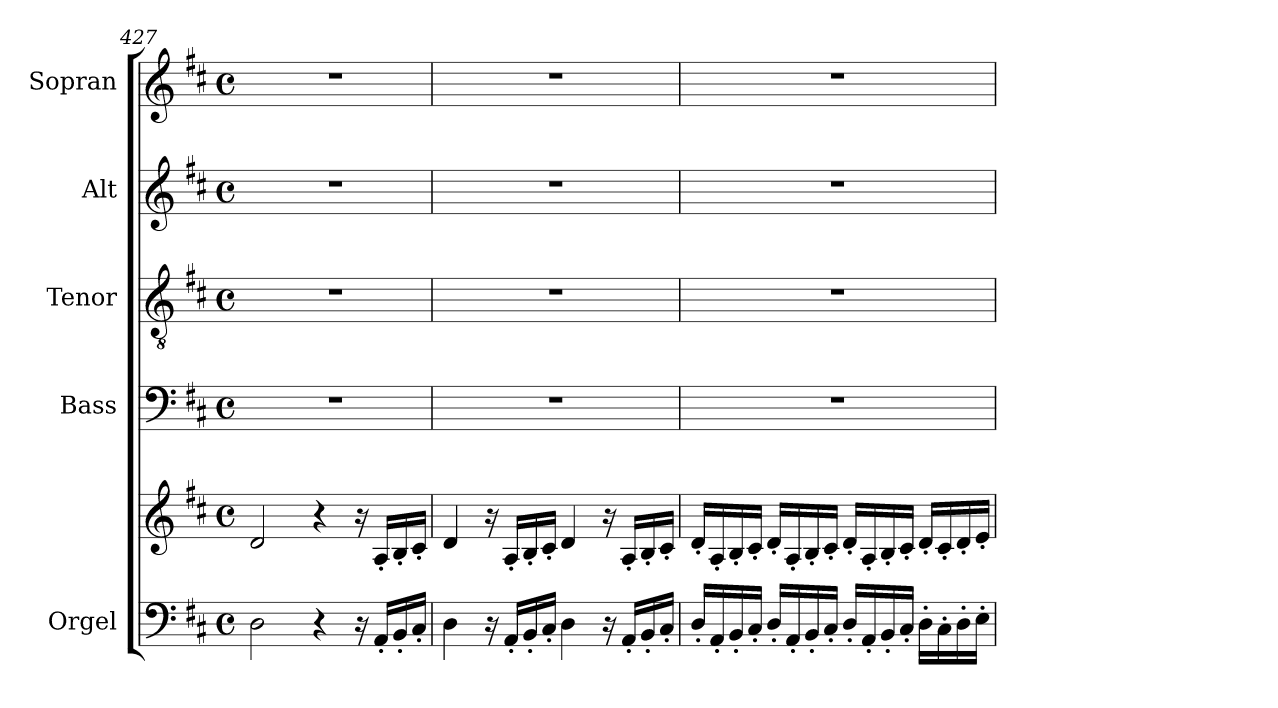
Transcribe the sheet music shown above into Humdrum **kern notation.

**kern	**kern	**kern	**kern	**kern	**kern
*part5	*part5	*part4	*part3	*part2	*part1
*staff6	*staff5	*staff4	*staff3	*staff2	*staff1
*I"Orgel	*	*I"Bass	*I"Tenor	*I"Alt	*I"Sopran
*I'Org.	*	*I'B.	*I'T.	*I'A.	*I'S.
*clefF4	*clefG2	*clefF4	*clefGv2	*clefG2	*clefG2
*k[f#c#]	*k[f#c#]	*k[f#c#]	*k[f#c#]	*k[f#c#]	*k[f#c#]
*D:	*D:	*D:	*D:	*D:	*D:
*M4/4	*M4/4	*M4/4	*M4/4	*M4/4	*M4/4
*met(c)	*met(c)	*met(c)	*met(c)	*met(c)	*met(c)
=427	=427	=427	=427	=427	=427
2D\	2d/	1r	1r	1r	1r
4r	4r	.	.	.	.
16r	16r	.	.	.	.
16AA'</LL	16A'</LL	.	.	.	.
16BB'</	16B'</	.	.	.	.
16C#'</JJ	16c#'</JJ	.	.	.	.
=428	=428	=428	=428	=428	=428
4D\	4d/	1r	1r	1r	1r
16r	16r	.	.	.	.
16AA'</LL	16A'</LL	.	.	.	.
16BB'</	16B'</	.	.	.	.
16C#'</JJ	16c#'</JJ	.	.	.	.
4D\	4d/	.	.	.	.
16r	16r	.	.	.	.
16AA'</LL	16A'</LL	.	.	.	.
16BB'</	16B'</	.	.	.	.
16C#'</JJ	16c#'</JJ	.	.	.	.
!!LO:PB:g=z
=429	=429	=429	=429	=429	=429
16D'</LL	16d'</LL	1r	1r	1r	1r
16AA'</	16A'</	.	.	.	.
16BB'</	16B'</	.	.	.	.
16C#'</JJ	16c#'</JJ	.	.	.	.
16D'</LL	16d'</LL	.	.	.	.
16AA'</	16A'</	.	.	.	.
16BB'</	16B'</	.	.	.	.
16C#'</JJ	16c#'</JJ	.	.	.	.
16D'</LL	16d'</LL	.	.	.	.
16AA'</	16A'</	.	.	.	.
16BB'</	16B'</	.	.	.	.
16C#'</JJ	16c#'</JJ	.	.	.	.
16D'>\LL	16d'</LL	.	.	.	.
16C#'>\	16c#'</	.	.	.	.
16D'>\	16d'</	.	.	.	.
16E'>\JJ	16e'</JJ	.	.	.	.
=	=	=	=	=	=
*-	*-	*-	*-	*-	*-
